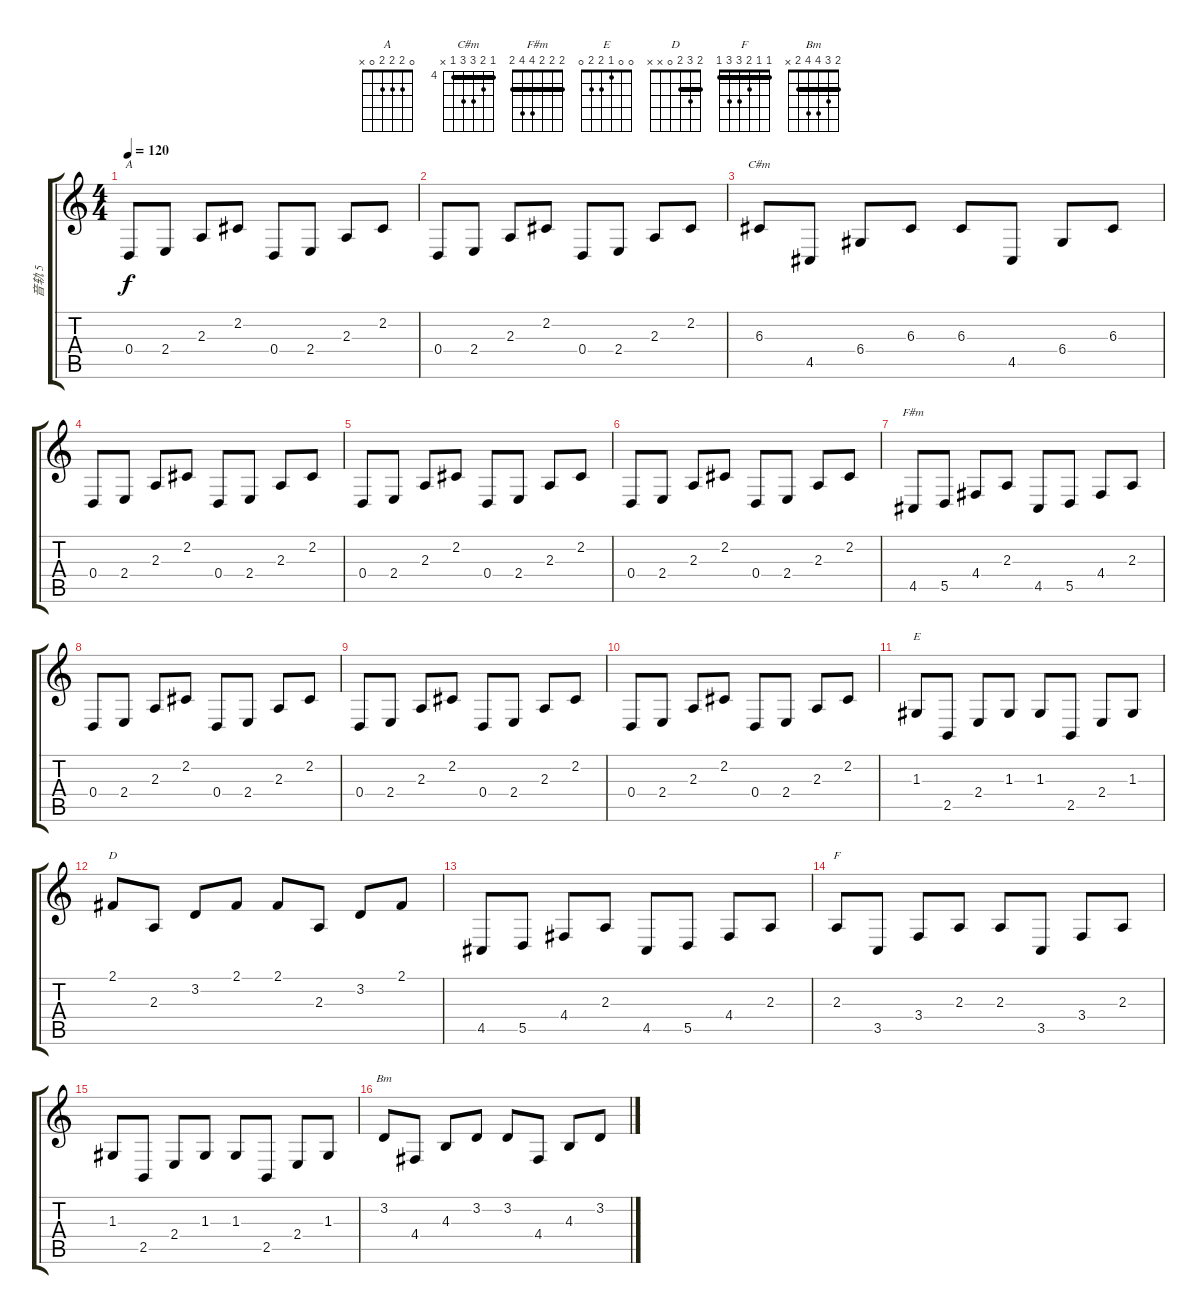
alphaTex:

\track ("音轨 5" "音轨 5") {instrument acousticgrandpiano}
\staff {score tabs}
\tuning (E4 B3 G3 D3 A2 E2) {hide}
\chord ("A" 0 2 2 2 0 x)
\chord ("C#m" 4 5 6 6 4 x) {firstfret 4 barre 4}
\chord ("F#m" 2 2 2 4 4 2) {barre 2}
\chord ("E" 0 0 1 2 2 0)
\chord ("D" 2 3 2 0 x x) {barre 2}
\chord ("F" 1 1 2 3 3 1) {barre 1}
\chord ("Bm" 2 3 4 4 2 x) {barre 2}
\ts (4 4)
\tempo 120
\clef g2
\ks c
0.4.8{ch "A" dy f} 2.4.8 2.3.8 2.2.8 0.4.8 2.4.8 2.3.8 2.2.8 |
0.4.8 2.4.8 2.3.8 2.2.8 0.4.8 2.4.8 2.3.8 2.2.8 |
6.3.8{ch "C#m"} 4.5.8 6.4.8 6.3.8 6.3.8 4.5.8 6.4.8 6.3.8 |
0.4.8 2.4.8 2.3.8 2.2.8 0.4.8 2.4.8 2.3.8 2.2.8 |
0.4.8 2.4.8 2.3.8 2.2.8 0.4.8 2.4.8 2.3.8 2.2.8 |
0.4.8 2.4.8 2.3.8 2.2.8 0.4.8 2.4.8 2.3.8 2.2.8 |
4.5.8{ch "F#m"} 5.5.8 4.4.8 2.3.8 4.5.8 5.5.8 4.4.8 2.3.8 |
0.4.8 2.4.8 2.3.8 2.2.8 0.4.8 2.4.8 2.3.8 2.2.8 |
0.4.8 2.4.8 2.3.8 2.2.8 0.4.8 2.4.8 2.3.8 2.2.8 |
0.4.8 2.4.8 2.3.8 2.2.8 0.4.8 2.4.8 2.3.8 2.2.8 |
1.3.8{ch "E"} 2.5.8 2.4.8 1.3.8 1.3.8 2.5.8 2.4.8 1.3.8 |
2.1.8{ch "D"} 2.3.8 3.2.8 2.1.8 2.1.8 2.3.8 3.2.8 2.1.8 |
4.5.8 5.5.8 4.4.8 2.3.8 4.5.8 5.5.8 4.4.8 2.3.8 |
2.3.8{ch "F"} 3.5.8 3.4.8 2.3.8 2.3.8 3.5.8 3.4.8 2.3.8 |
1.3.8 2.5.8 2.4.8 1.3.8 1.3.8 2.5.8 2.4.8 1.3.8 |
3.2.8{ch "Bm"} 4.4.8 4.3.8 3.2.8 3.2.8 4.4.8 4.3.8 3.2.8
